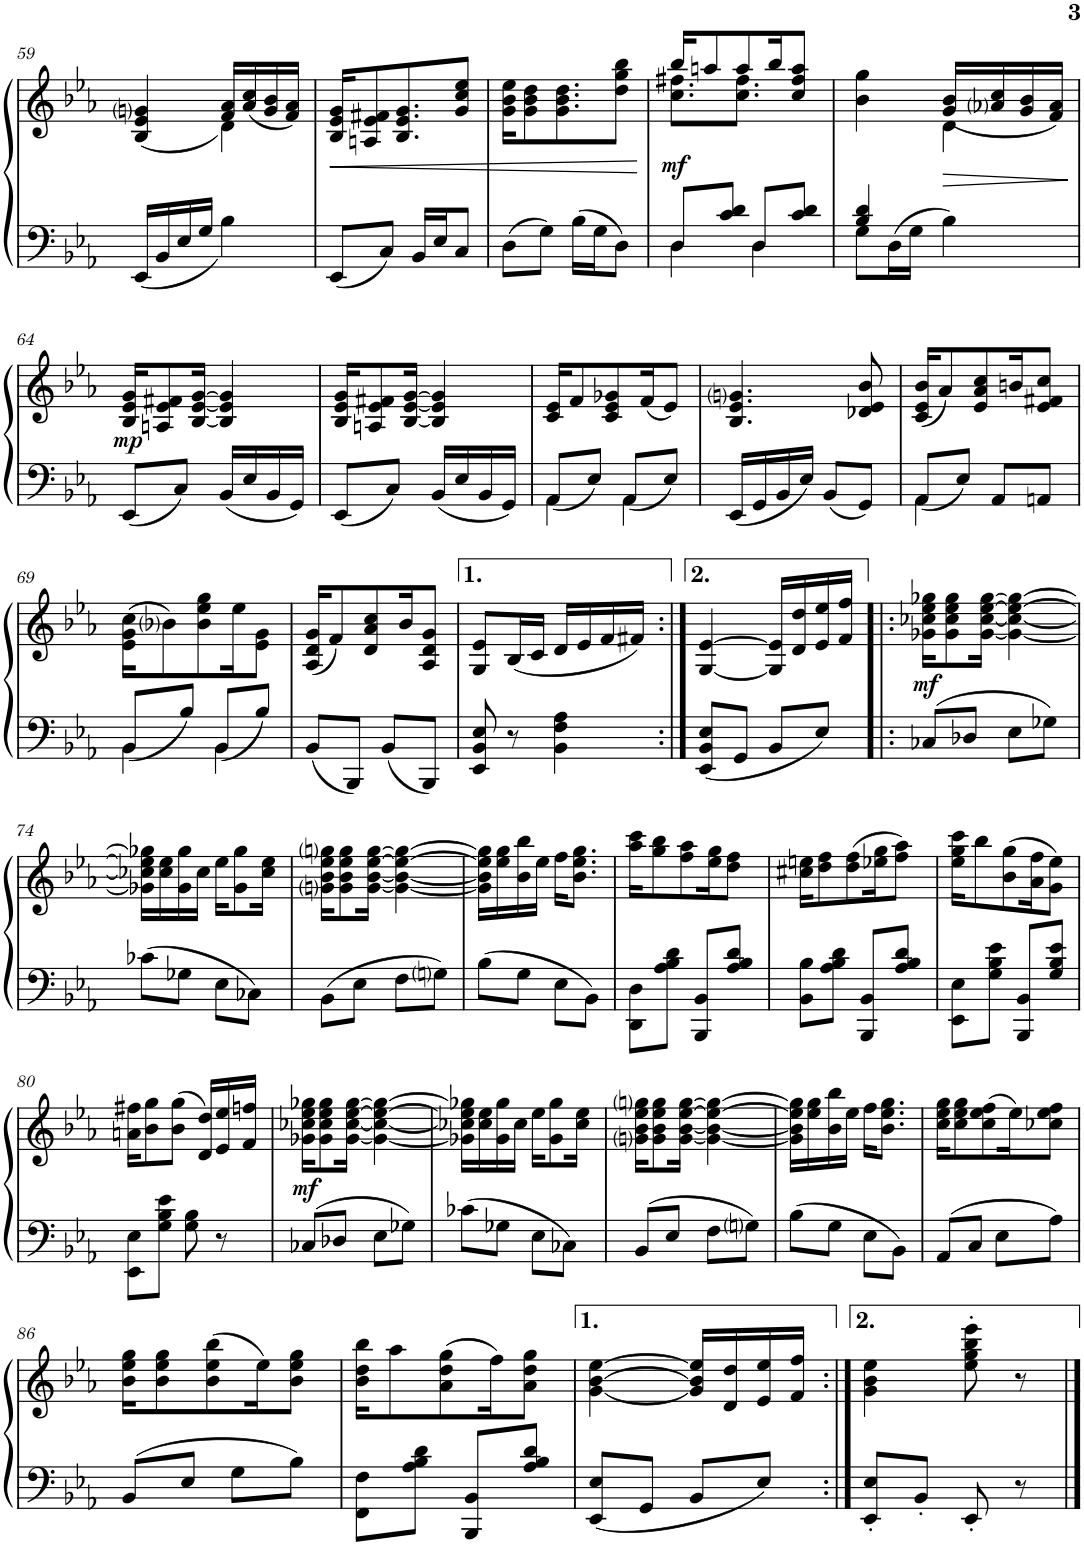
**kern	**kern	**dynam
*part1	*part1	*part1
*staff2	*staff1	*staff1/2
*I"Piano	*	*
*I'Pno.	*	*
!!LO:PB:g=z
*clefF4	*clefG2	*
*k[b-e-a-]	*k[b-e-a-]	*
*M2/4	*M2/4	*
=59	=59	=59
*	*^	*
16EE-/LL	(<4B-/ 4e-/ 4gni/	4ryy	.
16BB-/	.	.	.
16E-/	.	.	.
16G/JJ	.	.	.
4B-\	4d\)	16f/ 16a-/LL	.
.	.	(<16a-/ 16cc/	.
.	.	16g/ 16b-/	.
.	.	16f/ 16a-/JJ)	.
=60	=60	=60	=60
!	!	!	!LO:HP:b
*	*v	*v	*
8EE-/L	16B-/ 16e-/ 16g/KL	<
.	8An/ 8e-/ 8f#X/	.
8C/J	.	.
.	8.B-/ 8.e-/ 8.g/	.
16BB-/LL	.	.
16E-/J	.	.
8C/J	8g/ 8cc/ 8ee-/J	.
=61	=61	=61
8D\L	16g\ 16b-\ 16ee-\KL	.
.	8g\ 8b-\ 8dd\	.
8G\J	.	.
.	8.g\ 8.b-\ 8.dd\	.
16B-\LL	.	.
16G\J	.	.
8D\J	8dd\ 8gg\ 8bb-\J	.
.	.	[
=62	=62	=62
*^	*^	*
!	!	!	!	!LO:DY:b
4D\	8D/L	16bb-/KL	8.cc\ 8.ff#X\L	mf
.	.	8aan/	.	.
.	8c/ 8d/J	.	.	.
.	.	8aa/	8.cc\ 8.ff#\J	.
4D\	8D/L	.	.	.
.	.	16bb-/K	.	.
.	8c/ 8d/J	8cc/ 8ff#/ 8aa/J	8ryy	.
=63	=63	=63	=63	=63
4B-/ 4d/	8G\L	4b-\ 4gg\	4ryy	.
.	16D\L	.	.	.
.	16G\JJ	.	.	.
!	!	!	!	!LO:HP:b
4B-\	4ryy	4d\	(16g/ 16b-/LL	>
.	.	.	16a-i/ 16cc/	.
.	.	.	16g/ 16b-/	.
.	.	.	16f/ 16a-/JJ)	.
*v	*v	*	*	*
*	*v	*v	*
.	.	]
!!LO:LB:g=z
=64	=64	=64
!	!	!LO:DY:b
8EE-/L	16B-/ 16e-/ 16g/KL	mp
.	8An/ 8e-/ 8f#X/	.
8C/J	.	.
.	[16B-/ [16e-/ [16g/Jk	.
16BB-/LL	4B-/] 4e-/] 4g/]	.
16E-/	.	.
16BB-/	.	.
16GG/JJ	.	.
=65	=65	=65
8EE-/L	16B-/ 16e-/ 16g/KL	.
.	8An/ 8e-/ 8f#X/	.
8C/J	.	.
.	[16B-/ [16e-/ [16g/Jk	.
16BB-/LL	4B-/] 4e-/] 4g/]	.
16E-/	.	.
16BB-/	.	.
16GG/JJ	.	.
=66	=66	=66
*^	*	*
4AA-\	8AA-/L	16c/ 16e-/KL	.
.	.	8f/	.
.	8E-/J	.	.
.	.	8c/ 8e-/ 8g-X/	.
4AA-\	8AA-/L	.	.
.	.	(<16f/K	.
.	8E-/J	8e-/J)	.
*v	*v	*	*
=67	=67	=67
16EE-/LL	4.B-/ 4.e-/ 4.gni/	.
16GG/	.	.
16BB-/	.	.
16E-/JJ	.	.
8BB-/L	.	.
8GG/J	8d-X/ 8e-/ 8b-/	.
=68	=68	=68
*^	*	*
4AA-\	8AA-/L	(16c/ 16e-/ 16b-/KL	.
.	.	8a-/)	.
.	8E-/J	.	.
.	.	8e-/ 8a-/ 8cc/	.
8AA-/L	4ryy	.	.
.	.	16bn/K	.
8AAn/J	.	8e-/ 8f#X/ 8cc/J	.
!!LO:LB:g=z
=69	=69	=69	=69
4BB-\	8BB-/L	(16e-\ 16g\ 16cc\KL	.
.	.	8b-i\)	.
.	8B-/J	.	.
.	.	8b-\ 8ee-\ 8gg\	.
4BB-\	8BB-/L	.	.
.	.	16ee-\K	.
.	8B-/J	8e-\ 8g\J	.
*v	*v	*	*
=70	=70	=70
8BB-/L	(16A-/ 16d/ 16g/KL	.
.	8f/)	.
8BBB-/J	.	.
.	8d/ 8a-/ 8cc/	.
8BB-/L	.	.
.	16b-/K	.
8BBB-/J	8A-/ 8d/ 8g/J	.
=71	=71	=71
8EE-/ 8BB-/ 8E-/	8G/ 8e-/L	.
8r	(16B-/L	.
.	16c/JJ	.
4BB-\ 4F\ 4A-\	16d/LL	.
.	16e-/	.
.	16f/	.
.	16f#X/JJ)	.
=72:|!	=72:|!	=72:|!
8EE-/ 8BB-/ 8E-/L	[4G/ [4e-/	.
8GG/J	.	.
8BB-/L	16G/] 16e-/]LL	.
.	16d/ 16dd/	.
8E-/J	16e-/ 16ee-/	.
.	16f/ 16ff/JJ	.
=73!|:	=73!|:	=73!|:
!	!	!LO:DY:b
8C-X/L	16g-X\ 16cc-X\ 16ee-\ 16gg-X\KL	mf
.	8g-\ 8cc-\ 8ee-\ 8gg-\	.
8D-X/J	.	.
.	[16g-\ [16cc-\ [16ee-\ [16gg-\Jk	.
8E-\L	4g-\_ 4cc-\_ 4ee-\_ 4gg-\_	.
8G-X\J	.	.
!!LO:LB:g=z
=74	=74	=74
8c-X\L	16g-X\] 16cc-X\] 16ee-\] 16gg-X\]LL	.
.	16cc-\ 16ee-\	.
8G-X\J	16g-\ 16gg-\	.
.	16cc-\JJ	.
8E-\L	16ee-\KL	.
.	8g-\ 8gg-\	.
8C-X\J	.	.
.	16cc-\ 16ee-\Jk	.
=75	=75	=75
8BB-\L	16gni\ 16b-\ 16ee-\ 16ggni\KL	.
.	8g\ 8b-\ 8ee-\ 8gg\	.
8E-\J	.	.
.	[16g\ [16b-\ [16ee-\ [16gg\Jk	.
8F\L	4g\_ 4b-\_ 4ee-\_ 4gg\_	.
8Gni\J	.	.
=76	=76	=76
8B-\L	16g\] 16b-\] 16ee-\] 16gg\]LL	.
.	16ee-\ 16gg\	.
8G\J	16b-\ 16bb-\	.
.	16ee-\JJ	.
8E-\L	16ff\KL	.
.	8.b-\ 8.ee-\ 8.gg\J	.
8BB-\J	.	.
=77	=77	=77
8DD\ 8D\L	16aa-\ 16ccc\KL	.
.	8gg\ 8bb-\	.
8A-\ 8B-\ 8d\J	.	.
.	8ff\ 8aa-\	.
8BBB-/ 8BB-/L	.	.
.	16ee-\ 16gg\K	.
8A-/ 8B-/ 8d/J	8dd\ 8ff\J	.
=78	=78	=78
8BB-\ 8B-\L	16cc#X\ 16een\KL	.
.	8dd\ 8ff\	.
8A-\ 8B-\ 8d\J	.	.
.	(8dd\ 8ff\	.
8BBB-/ 8BB-/L	.	.
.	16ee-X\ 16gg\K	.
8A-/ 8B-/ 8d/J	8ff\ 8aa-\J)	.
=79	=79	=79
8EE-\ 8E-\L	16ee-\ 16gg\ 16ccc\KL	.
.	8bb-\	.
8G\ 8B-\ 8e-\J	.	.
.	(8b-\ 8gg\	.
8BBB-/ 8BB-/L	.	.
.	16a-\ 16ff\K	.
8G/ 8B-/ 8e-/J	8g\ 8ee-\J)	.
!!LO:LB:g=z
=80	=80	=80
8EE-\ 8E-\L	16an\ 16ff#X\KL	.
.	8b-\ 8gg\	.
8G\ 8B-\ 8e-\J	.	.
.	(8b-\ 8gg\J	.
8G\ 8B-\	.	.
.	16d/ 16dd/LL)	.
8r	16e-/ 16ee-/	.
.	16f/ 16ffn/JJ	.
=81	=81	=81
!	!	!LO:DY:b
8C-X/L	16g-X\ 16cc-X\ 16ee-\ 16gg-X\KL	mf
.	8g-\ 8cc-\ 8ee-\ 8gg-\	.
8D-X/J	.	.
.	[16g-\ [16cc-\ [16ee-\ [16gg-\Jk	.
8E-\L	4g-\_ 4cc-\_ 4ee-\_ 4gg-\_	.
8G-X\J	.	.
=82	=82	=82
8c-X\L	16g-X\] 16cc-X\] 16ee-\] 16gg-X\]LL	.
.	16cc-\ 16ee-\	.
8G-X\J	16g-\ 16gg-\	.
.	16cc-\JJ	.
8E-\L	16ee-\KL	.
.	8g-\ 8gg-\	.
8C-X\J	.	.
.	16cc-\ 16ee-\Jk	.
=83	=83	=83
8BB-/L	16gni\ 16b-\ 16ee-\ 16ggni\KL	.
.	8g\ 8b-\ 8ee-\ 8gg\	.
8E-/J	.	.
.	[16g\ [16b-\ [16ee-\ [16gg\Jk	.
8F\L	4g\_ 4b-\_ 4ee-\_ 4gg\_	.
8Gni\J	.	.
=84	=84	=84
8B-\L	16g\] 16b-\] 16ee-\] 16gg\]LL	.
.	16ee-\ 16gg\	.
8G\J	16b-\ 16bb-\	.
.	16ee-\JJ	.
8E-\L	16ff\KL	.
.	8.b-\ 8.ee-\ 8.gg\J	.
8BB-\J	.	.
=85	=85	=85
8AA-/L	16cc\ 16ee-\ 16gg\KL	.
.	8cc\ 8ee-\ 8gg\	.
8C/J	.	.
.	(8cc\ 8ee-\ 8ff\	.
8E-\L	.	.
.	16ee-\K)	.
8A-\J	8cc-X\ 8ee-\ 8ff\J	.
!!LO:LB:g=z
=86	=86	=86
8BB-/L	16b-\ 16ee-\ 16gg\KL	.
.	8b-\ 8ee-\ 8gg\	.
8E-/J	.	.
.	(8b-\ 8ee-\ 8bb-\	.
8G\L	.	.
.	16ee-\K)	.
8B-\J	8b-\ 8ee-\ 8gg\J	.
=87	=87	=87
8FF\ 8F\L	16b-\ 16dd\ 16bb-\KL	.
.	8aa-\	.
8A-\ 8B-\ 8d\J	.	.
.	(8a-\ 8dd\ 8gg\	.
8BBB-/ 8BB-/L	.	.
.	16ff\K)	.
8A-/ 8B-/ 8d/J	8a-\ 8dd\ 8gg\J	.
=88	=88	=88
8EE-/ 8E-/L	[4g\ [4b-\ [4ee-\	.
8GG/J	.	.
8BB-/L	16g/] 16b-/] 16ee-/]LL	.
.	16d/ 16dd/	.
8E-/J	16e-/ 16ee-/	.
.	16f/ 16ff/JJ	.
=89:|!	=89:|!	=89:|!
8EE-/' 8E-/'L	4g\ 4b-\ 4ee-\	.
8BB-'/J	.	.
8EE-'/	8ee-\' 8gg\' 8bb-\' 8eee-\'	.
8r	8r	.
==	==	==
*-	*-	*-
